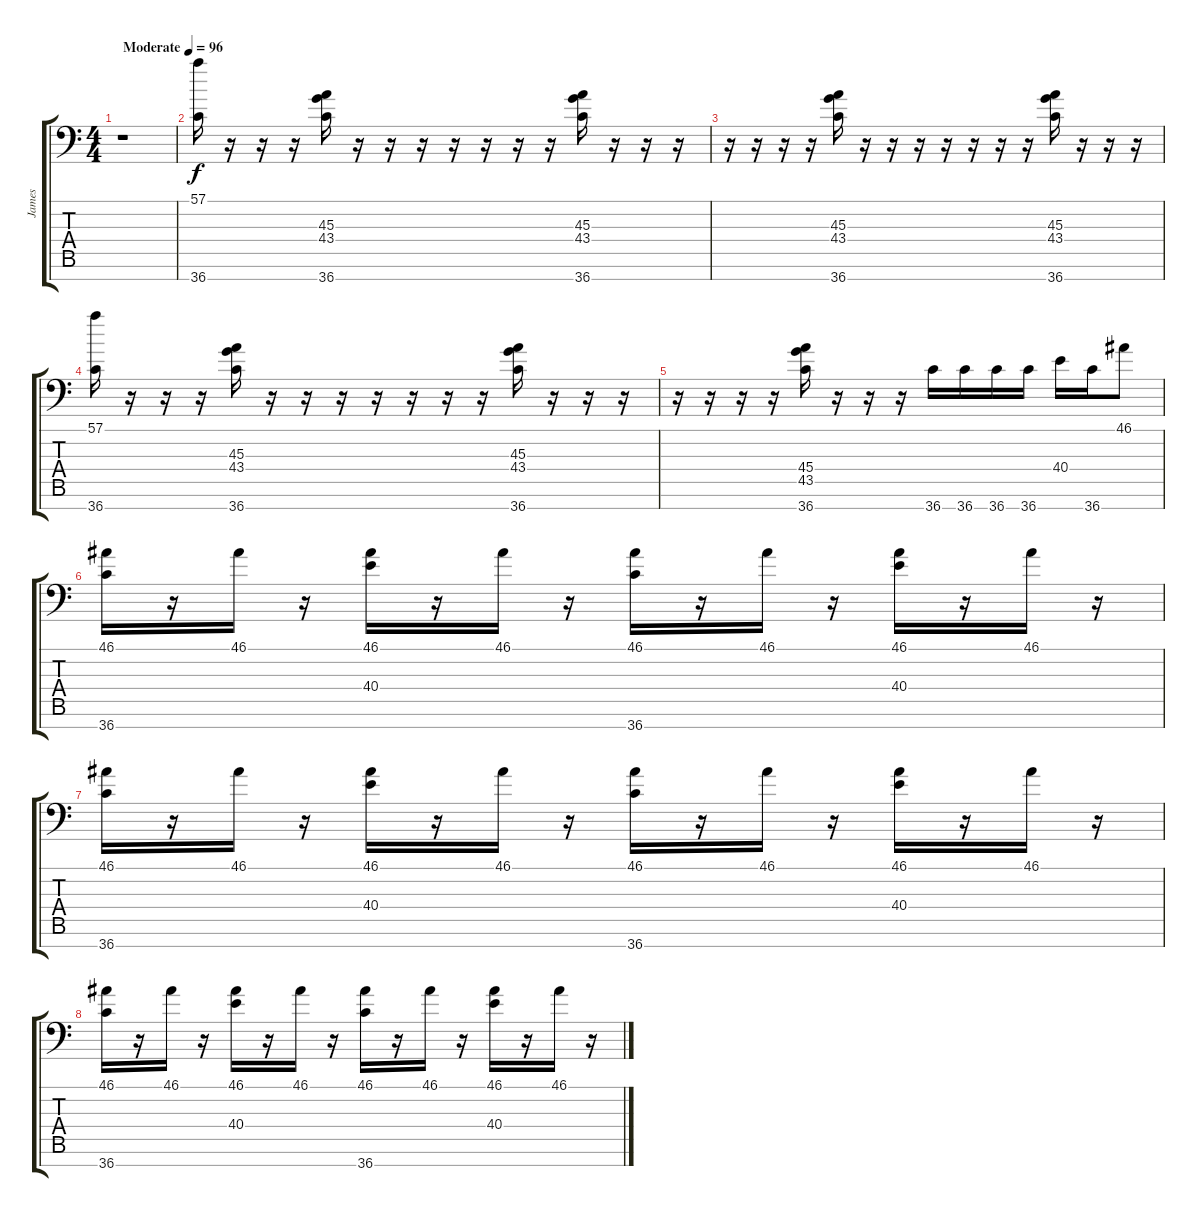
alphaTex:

\track ("James" "James") {instrument acousticgrandpiano}
\staff {score tabs}
\tuning (C-1 C-1 C-1 C-1 C-1 C-1 C-1) {hide}
\ts (4 4)
\tempo (96 "Moderate")
\clef f4
\ks c
r.1{dy f instrument acousticgrandpiano} |
(57.1 36.7).16 r.16 r.16 r.16 (45.3 43.4 36.7).16 r.16 r.16 r.16 r.16 r.16 r.16 r.16 (45.3 43.4 36.7).16 r.16 r.16 r.16 |
r.16 r.16 r.16 r.16 (45.3 43.4 36.7).16 r.16 r.16 r.16 r.16 r.16 r.16 r.16 (45.3 43.4 36.7).16 r.16 r.16 r.16 |
(57.1 36.7).16 r.16 r.16 r.16 (45.3 43.4 36.7).16 r.16 r.16 r.16 r.16 r.16 r.16 r.16 (45.3 43.4 36.7).16 r.16 r.16 r.16 |
r.16 r.16 r.16 r.16 (45.4 43.5 36.7).16 r.16 r.16 r.16 36.7.16 36.7.16 36.7.16 36.7.16 40.4.16 36.7.16 46.1.8 |
(46.1 36.7).16 r.16 46.1.16 r.16 (46.1 40.4).16 r.16 46.1.16 r.16 (46.1 36.7).16 r.16 46.1.16 r.16 (46.1 40.4).16 r.16 46.1.16 r.16 |
(46.1 36.7).16 r.16 46.1.16 r.16 (46.1 40.4).16 r.16 46.1.16 r.16 (46.1 36.7).16 r.16 46.1.16 r.16 (46.1 40.4).16 r.16 46.1.16 r.16 |
(46.1 36.7).16 r.16 46.1.16 r.16 (46.1 40.4).16 r.16 46.1.16 r.16 (46.1 36.7).16 r.16 46.1.16 r.16 (46.1 40.4).16 r.16 46.1.16 r.16
